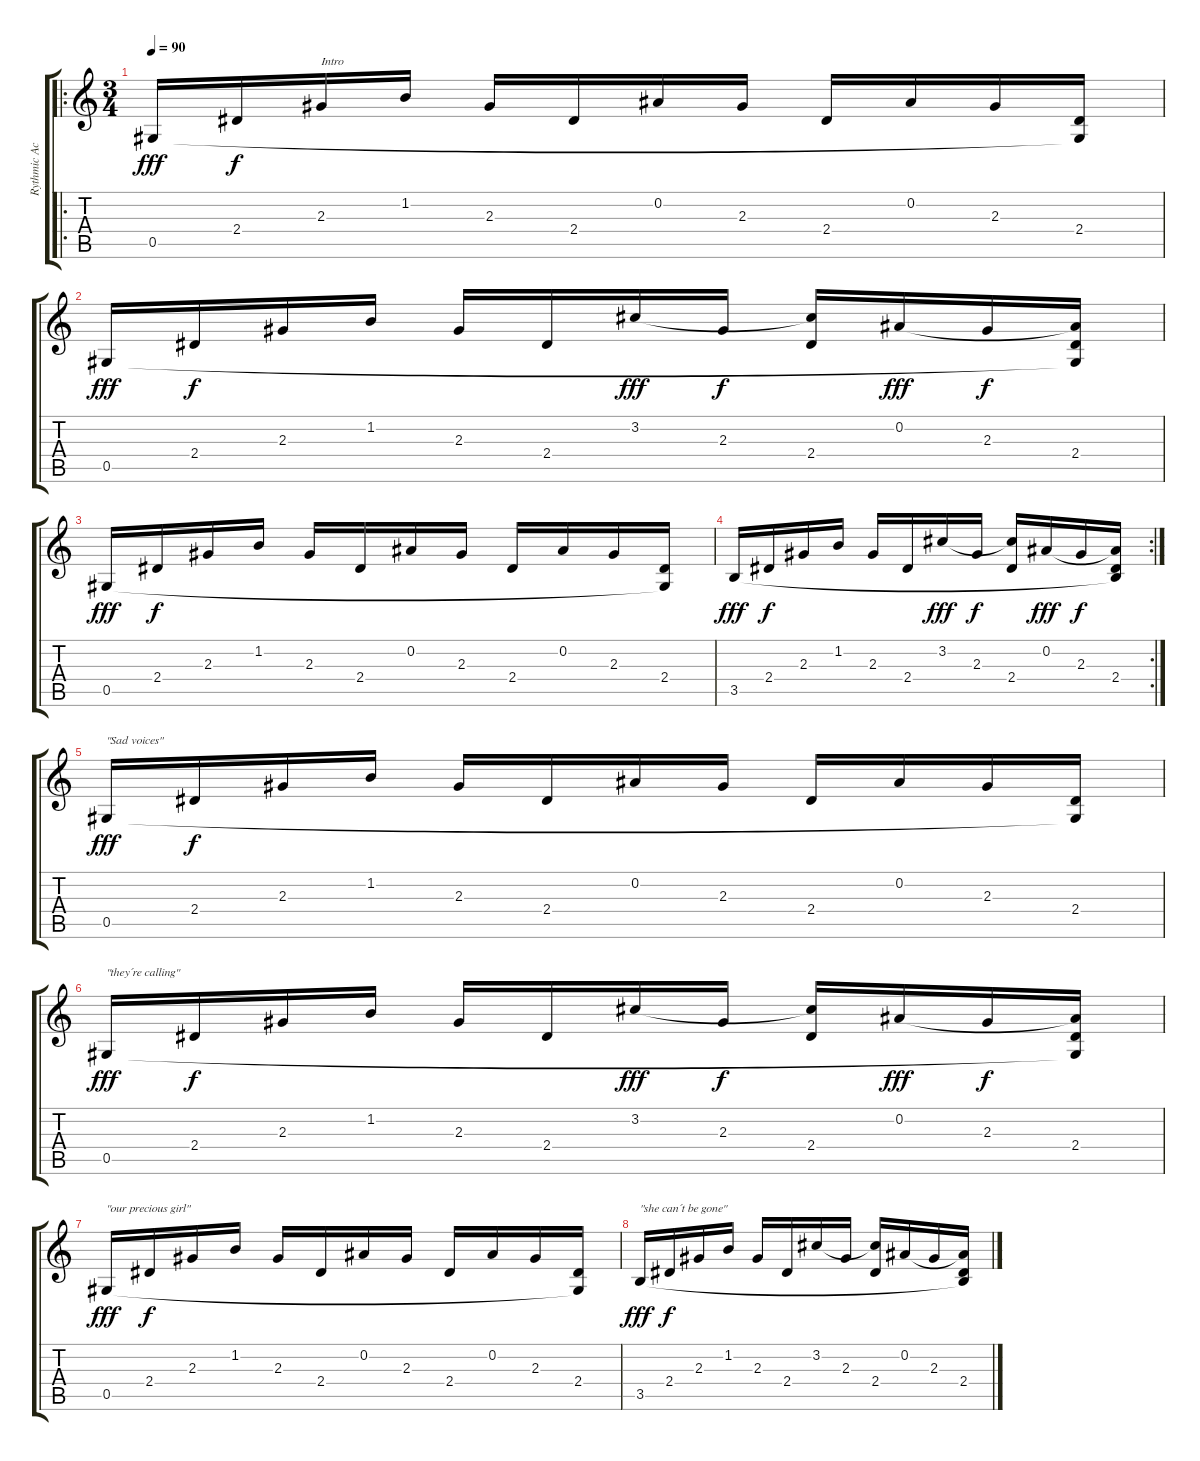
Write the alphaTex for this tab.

\track ("Rythmic Acoustic Guitar" "Rythmic Ac") {instrument acousticguitarnylon}
\staff {score tabs}
\tuning (Eb4 Bb3 Gb3 Db3 Ab2 Eb2) {hide}
\ro
\ts (3 4)
\tempo 90
\clef g2
\ks c
0.5.16{dy fff instrument acousticguitarnylon} 2.4.16{dy f} 2.3.16{txt "Intro"} 1.2.16 2.3.16 2.4.16 0.2.16 2.3.16 2.4.16 0.2.16 2.3.16 (2.4 0.5{t}).16 |
0.5.16{dy fff} 2.4.16{dy f} 2.3.16 1.2.16 2.3.16 2.4.16 3.2.16{dy fff} 2.3.16{dy f} (3.2{t} 2.4).16 0.2.16{dy fff} 2.3.16{dy f} (0.2{t} 2.4 0.5{t}).16 |
0.5.16{dy fff} 2.4.16{dy f} 2.3.16 1.2.16 2.3.16 2.4.16 0.2.16 2.3.16 2.4.16 0.2.16 2.3.16 (2.4 0.5{t}).16 |
\rc 2
3.5.16{dy fff} 2.4.16{dy f} 2.3.16 1.2.16 2.3.16 2.4.16 3.2.16{dy fff} 2.3.16{dy f} (3.2{t} 2.4).16 0.2.16{dy fff} 2.3.16{dy f} (0.2{t} 2.4 3.5{t}).16 |
0.5.16{txt "\"Sad voices\"" dy fff} 2.4.16{dy f} 2.3.16 1.2.16 2.3.16 2.4.16 0.2.16 2.3.16 2.4.16 0.2.16 2.3.16 (2.4 0.5{t}).16 |
0.5.16{txt "\"they´re calling\"" dy fff} 2.4.16{dy f} 2.3.16 1.2.16 2.3.16 2.4.16 3.2.16{dy fff} 2.3.16{dy f} (3.2{t} 2.4).16 0.2.16{dy fff} 2.3.16{dy f} (0.2{t} 2.4 0.5{t}).16 |
0.5.16{txt "\"our precious girl\"" dy fff} 2.4.16{dy f} 2.3.16 1.2.16 2.3.16 2.4.16 0.2.16 2.3.16 2.4.16 0.2.16 2.3.16 (2.4 0.5{t}).16 |
3.5.16{txt "\"she can´t be gone\"" dy fff} 2.4.16{dy f} 2.3.16 1.2.16 2.3.16 2.4.16 3.2.16 2.3.16 (3.2{t} 2.4).16 0.2.16 2.3.16 (0.2{t} 2.4 3.5{t}).16
